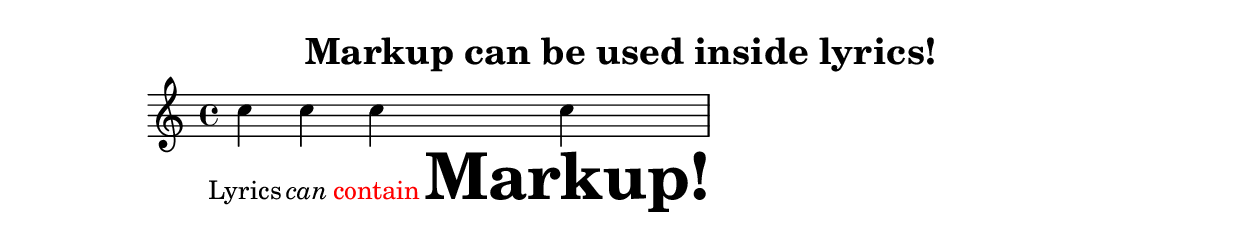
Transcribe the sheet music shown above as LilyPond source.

%% Do not edit this file; it is auto-generated from LSR http://lsr.dsi.unimi.it
%% This file is in the public domain.
\version "2.11.64"

\header {
  lsrtags = "text, vocal-music"

  texidoc = "
To format individual syllables in lyrics, use @code{\\markup @{ ....
@}} on these lyrics.

"
  doctitle = "Formatting lyrics syllables"
} % begin verbatim

% Tip taken from http://lists.gnu.org/archive/html/lilypond-user/2007-12/msg00215.html
\header {
  title = "Markup can be used inside lyrics!"
}

mel = \relative c'' { c4 c c c }
lyr = \lyricmode {
  Lyrics \markup { \italic "can" } \markup {\with-color #red "contain" }
  \markup {\fontsize #8 \bold "Markup!" }
}

<<
  \context Voice = melody \mel
  \context Lyrics \lyricsto melody \lyr
>>

